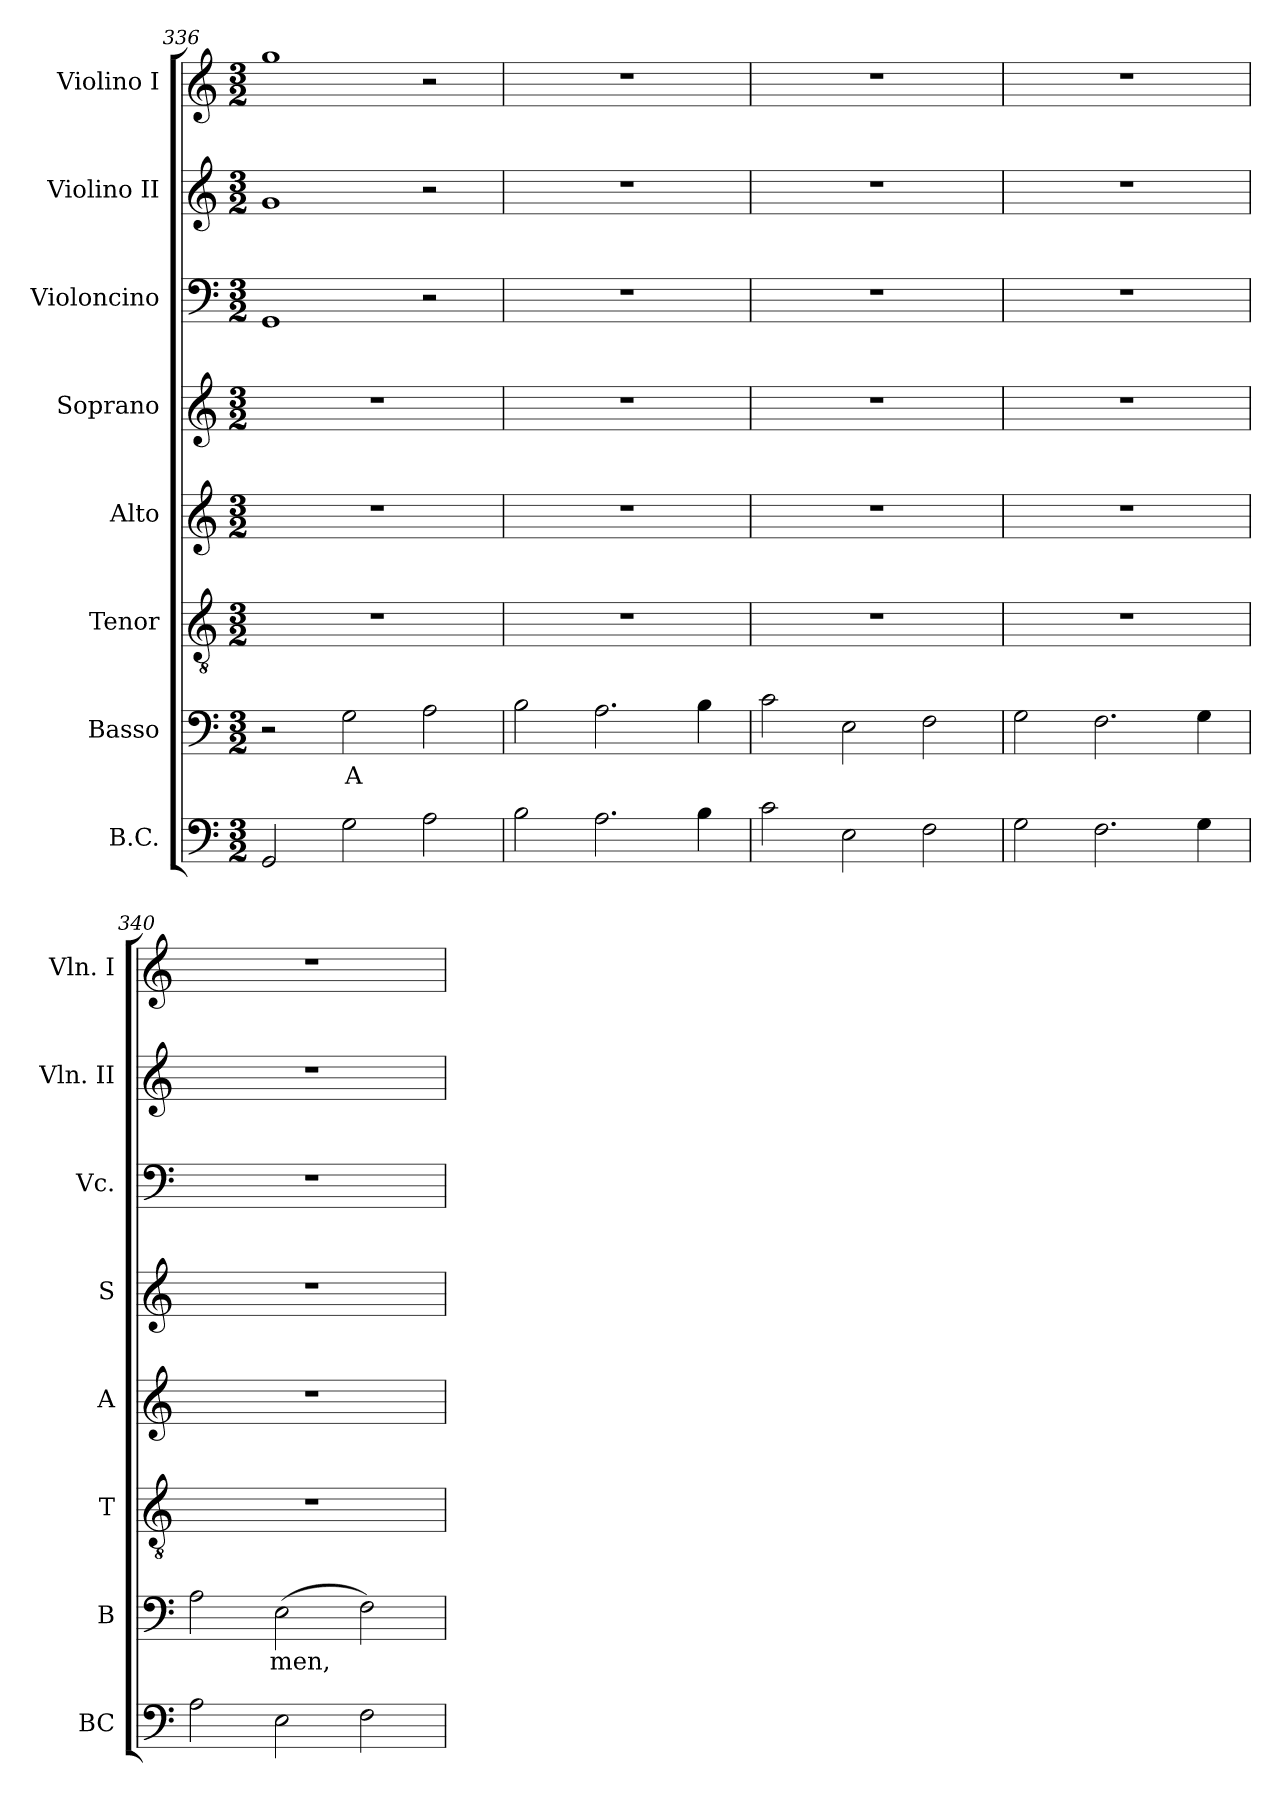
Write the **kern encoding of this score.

**kern	**kern	**text	**kern	**kern	**kern	**kern	**kern	**kern
*part8	*part7	*part7	*part6	*part5	*part4	*part3	*part2	*part1
*staff8	*staff7	*staff7	*staff6	*staff5	*staff4	*staff3	*staff2	*staff1
*I"B.C.	*I"Basso	*	*I"Tenor	*I"Alto	*I"Soprano	*I"Violoncino	*I"Violino II	*I"Violino I
*I'BC	*I'B	*	*I'T	*I'A	*I'S	*I'Vc.	*I'Vln. II	*I'Vln. I
!!LO:PB:g=z
*clefF4	*clefF4	*	*clefGv2	*clefG2	*clefG2	*clefF4	*clefG2	*clefG2
*k[]	*k[]	*	*k[]	*k[]	*k[]	*k[]	*k[]	*k[]
*C:	*C:	*	*C:	*C:	*C:	*C:	*C:	*C:
*M3/2	*M3/2	*	*M3/2	*M3/2	*M3/2	*M3/2	*M3/2	*M3/2
=336	=336	=336	=336	=336	=336	=336	=336	=336
2GG/	2r	.	1.r	1.r	1.r	1GG	1g	1gg
!	!	!LO:LY:b	!	!	!	!	!	!
2G\	2G\	A	.	.	.	.	.	.
2A\	2A\	.	.	.	.	2r	2r	2r
=337	=337	=337	=337	=337	=337	=337	=337	=337
2B\	2B\	.	1.r	1.r	1.r	1.r	1.r	1.r
2.A\	2.A\	.	.	.	.	.	.	.
4B\	4B\	.	.	.	.	.	.	.
=338	=338	=338	=338	=338	=338	=338	=338	=338
2c\	2c\	.	1.r	1.r	1.r	1.r	1.r	1.r
2E\	2E\	.	.	.	.	.	.	.
2F\	2F\	.	.	.	.	.	.	.
=339	=339	=339	=339	=339	=339	=339	=339	=339
2G\	2G\	.	1.r	1.r	1.r	1.r	1.r	1.r
2.F\	2.F\	.	.	.	.	.	.	.
4G\	4G\	.	.	.	.	.	.	.
=340	=340	=340	=340	=340	=340	=340	=340	=340
2A\	2A\	.	1.r	1.r	1.r	1.r	1.r	1.r
!	!	!LO:LY:b	!	!	!	!	!	!
2E\	(>2E\	men,	.	.	.	.	.	.
2F\	2F\)	.	.	.	.	.	.	.
=	=	=	=	=	=	=	=	=
*-	*-	*-	*-	*-	*-	*-	*-	*-
